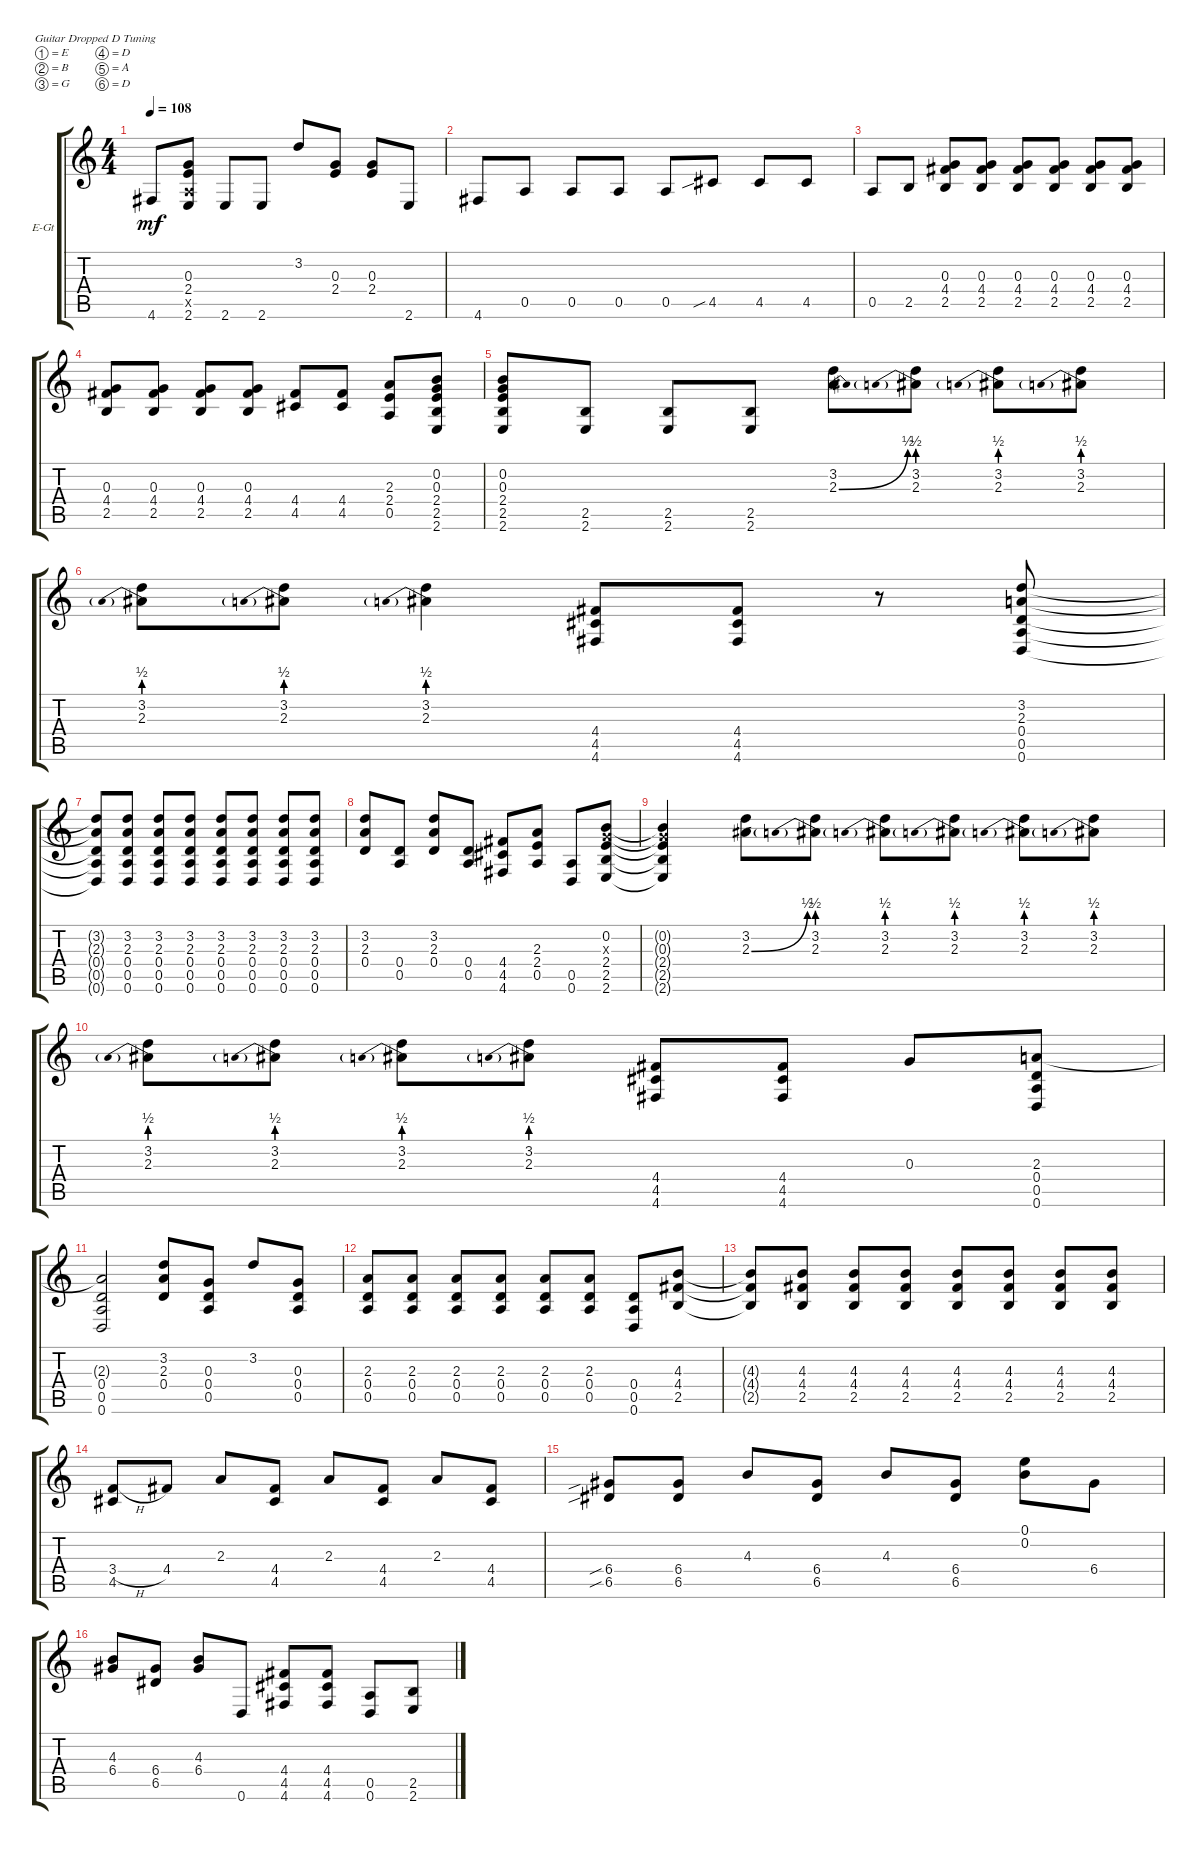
\defaultSystemsLayout 4
\bracketExtendMode groupsimilarinstruments
\firstSystemTrackNameOrientation horizontal
\otherSystemsTrackNameOrientation horizontal
\track ("Gtr. 2 (dist.)" "E-Gt") {instrument distortionguitar}
\staff {score tabs}
\tuning (E4 B3 G3 D3 A2 D2)
\ts (4 4)
\tempo 108
\clef g2
\ks c
4.6.8{dy mf} (2.6 0.5{x} 2.4 0.3).8 2.6.8 2.6.8 3.2.8 (0.3 2.4).8 (0.3 2.4).8 2.6.8 |
4.6.8 0.5.8 0.5.8 0.5.8 0.5.8 4.5{sib}.8 4.5.8 4.5.8 |
0.5.8 2.5.8 (0.3 4.4 2.5).8 (0.3 4.4 2.5).8 (0.3 4.4 2.5).8 (0.3 4.4 2.5).8 (0.3 4.4 2.5).8 (0.3 4.4 2.5).8 |
(0.3 4.4 2.5).8 (0.3 4.4 2.5).8 (0.3 4.4 2.5).8 (0.3 4.4 2.5).8 (4.5 4.4).8 (4.4 4.5).8 (0.5 2.4 2.3).8 (2.6 2.5 2.4 0.3 0.2).8 |
(2.6 2.5 2.4 0.3 0.2).8 (2.6 2.5).8 (2.5 2.6).8 (2.6 2.5).8 (2.3{be (bend 0 0 15 2)} 3.2).8 (2.3{be (prebend 0 2 60 2)} 3.2).8 (2.3{be (prebend 0 2 60 2)} 3.2).8 (2.3{be (prebend 0 2 60 2)} 3.2).8 |
(2.3{be (prebend 0 2 60 2)} 3.2).8 (2.3{be (prebend 0 2 60 2)} 3.2).8 (2.3{be (prebend 0 2 60 2)} 3.2).4 (4.6 4.5 4.4).8 (4.6 4.5 4.4).8 r.8 (3.2 2.3 0.4 0.5 0.6).8 |
(3.2{t} 2.3{t} 0.4{t} 0.5{t} 0.6{t}).8 (3.2 2.3 0.4 0.5 0.6).8 (3.2 2.3 0.4 0.5 0.6).8 (3.2 2.3 0.4 0.5 0.6).8 (3.2 2.3 0.4 0.5 0.6).8 (3.2 2.3 0.4 0.5 0.6).8 (3.2 2.3 0.4 0.5 0.6).8 (3.2 2.3 0.4 0.5 0.6).8 |
(3.2 2.3 0.4).8 (0.4 0.5).8 (3.2 2.3 0.4).8 (0.4 0.5).8 (4.6 4.5 4.4).8 (0.5 2.4 2.3).8 (0.5 0.6).8 (2.6 2.5 2.4 0.3{x} 0.2).8 |
(2.6{t} 2.5{t} 2.4{t} 0.3{x t} 0.2{t}).4 (2.3{be (bend 0 0 15 2)} 3.2).8 (2.3{be (prebend 0 2 60 2)} 3.2).8 (2.3{be (prebend 0 2 60 2)} 3.2).8 (2.3{be (prebend 0 2 60 2)} 3.2).8 (2.3{be (prebend 0 2 60 2)} 3.2).8 (2.3{be (prebend 0 2 60 2)} 3.2).8 |
(2.3{be (prebend 0 2 60 2)} 3.2).8 (2.3{be (prebend 0 2 60 2)} 3.2).8 (2.3{be (prebend 0 2 60 2)} 3.2).8 (2.3{be (prebend 0 2 60 2)} 3.2).8 (4.6 4.5 4.4).8 (4.6 4.5 4.4).8 0.3.8 (2.3 0.4 0.5 0.6).8 |
(2.3{t} 0.4 0.5 0.6).2 (0.4 2.3 3.2).8 (0.3 0.4 0.5).8 3.2.8 (0.3 0.4 0.5).8 |
(0.5 0.4 2.3).8 (0.5 0.4 2.3).8 (0.5 0.4 2.3).8 (0.5 0.4 2.3).8 (0.5 0.4 2.3).8 (0.5 0.4 2.3).8 (0.4 0.5 0.6).8 (2.5 4.4 4.3).8 |
(2.5{t} 4.4{t} 4.3{t}).8 (2.5 4.4 4.3).8 (2.5 4.4 4.3).8 (2.5 4.4 4.3).8 (2.5 4.4 4.3).8 (2.5 4.4 4.3).8 (2.5 4.4 4.3).8 (2.5 4.4 4.3).8 |
(4.5 3.4{h}).8 4.4.8 2.3.8 (4.4 4.5).8 2.3.8 (4.4 4.5).8 2.3.8 (4.4 4.5).8 |
(6.4{sib} 6.5{sib}).8 (6.4 6.5).8 4.3.8 (6.4 6.5).8 4.3.8 (6.4 6.5).8 (0.1 0.2).8 6.4.8 |
(6.4 4.3).8 (6.4 6.5).8 (4.3 6.4).8 0.6.8 (4.4 4.5 4.6).8 (4.4 4.5 4.6).8 (0.6 0.5).8 (2.6 2.5).8
